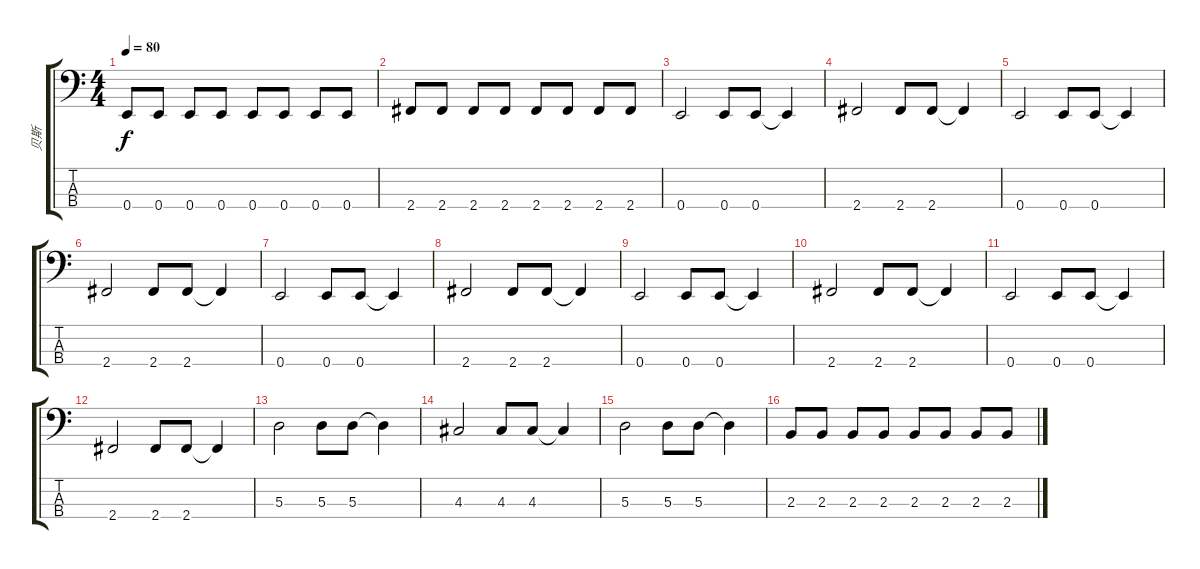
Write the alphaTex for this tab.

\track ("贝斯" "贝斯") {instrument electricbassfinger}
\staff {score tabs}
\tuning (G2 D2 A1 E1) {hide}
\ts (4 4)
\tempo 80
\clef f4
\ks c
0.4.8{dy f} 0.4.8 0.4.8 0.4.8 0.4.8 0.4.8 0.4.8 0.4.8 |
2.4.8 2.4.8 2.4.8 2.4.8 2.4.8 2.4.8 2.4.8 2.4.8 |
0.4.2 0.4.8 0.4.8 0.4{t}.4 |
2.4.2 2.4.8 2.4.8 2.4{t}.4 |
0.4.2 0.4.8 0.4.8 0.4{t}.4 |
2.4.2 2.4.8 2.4.8 2.4{t}.4 |
0.4.2 0.4.8 0.4.8 0.4{t}.4 |
2.4.2 2.4.8 2.4.8 2.4{t}.4 |
0.4.2 0.4.8 0.4.8 0.4{t}.4 |
2.4.2 2.4.8 2.4.8 2.4{t}.4 |
0.4.2 0.4.8 0.4.8 0.4{t}.4 |
2.4.2 2.4.8 2.4.8 2.4{t}.4 |
5.3.2 5.3.8 5.3.8 5.3{t}.4 |
4.3.2 4.3.8 4.3.8 4.3{t}.4 |
5.3.2 5.3.8 5.3.8 5.3{t}.4 |
2.3.8 2.3.8 2.3.8 2.3.8 2.3.8 2.3.8 2.3.8 2.3.8
